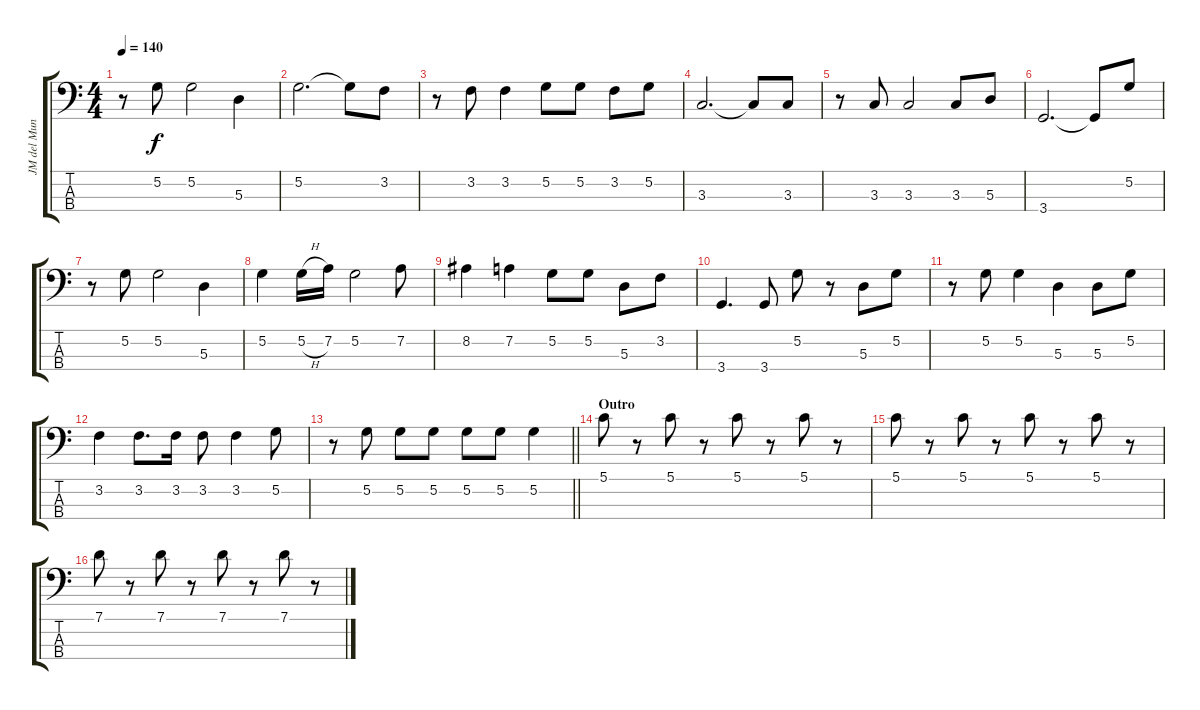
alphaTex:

\track ("JM del Mundo(Bass)" "JM del Mun") {instrument electricbassfinger}
\staff {score tabs}
\tuning (G2 D2 A1 E1) {hide}
\ts (4 4)
\tempo 140
\clef f4
\ks c
r.8{dy f} 5.2.8 5.2.2 5.3.4 |
5.2.2{d} 5.2{t}.8 3.2.8 |
r.8 3.2.8 3.2.4 5.2.8 5.2.8 3.2.8 5.2.8 |
3.3.2{d} 3.3{t}.8 3.3.8 |
r.8 3.3.8 3.3.2 3.3.8 5.3.8 |
3.4.2{d} 3.4{t}.8 5.2.8 |
r.8 5.2.8 5.2.2 5.3.4 |
5.2.4 5.2{h}.16 7.2.16 5.2.2 7.2.8 |
8.2.4 7.2.4 5.2.8 5.2.8 5.3.8 3.2.8 |
3.4.4{d} 3.4.8 5.2.8 r.8 5.3.8 5.2.8 |
r.8 5.2.8 5.2.4 5.3.4 5.3.8 5.2.8 |
3.2.4 3.2.8{d} 3.2.16 3.2.8 3.2.4 5.2.8 |
\barLineRight lightlight
r.8 5.2.8 5.2.8 5.2.8 5.2.8 5.2.8 5.2.4 |
\section ("" "Outro")
5.1.8 r.8 5.1.8 r.8 5.1.8 r.8 5.1.8 r.8 |
5.1.8 r.8 5.1.8 r.8 5.1.8 r.8 5.1.8 r.8 |
7.1.8 r.8 7.1.8 r.8 7.1.8 r.8 7.1.8 r.8
